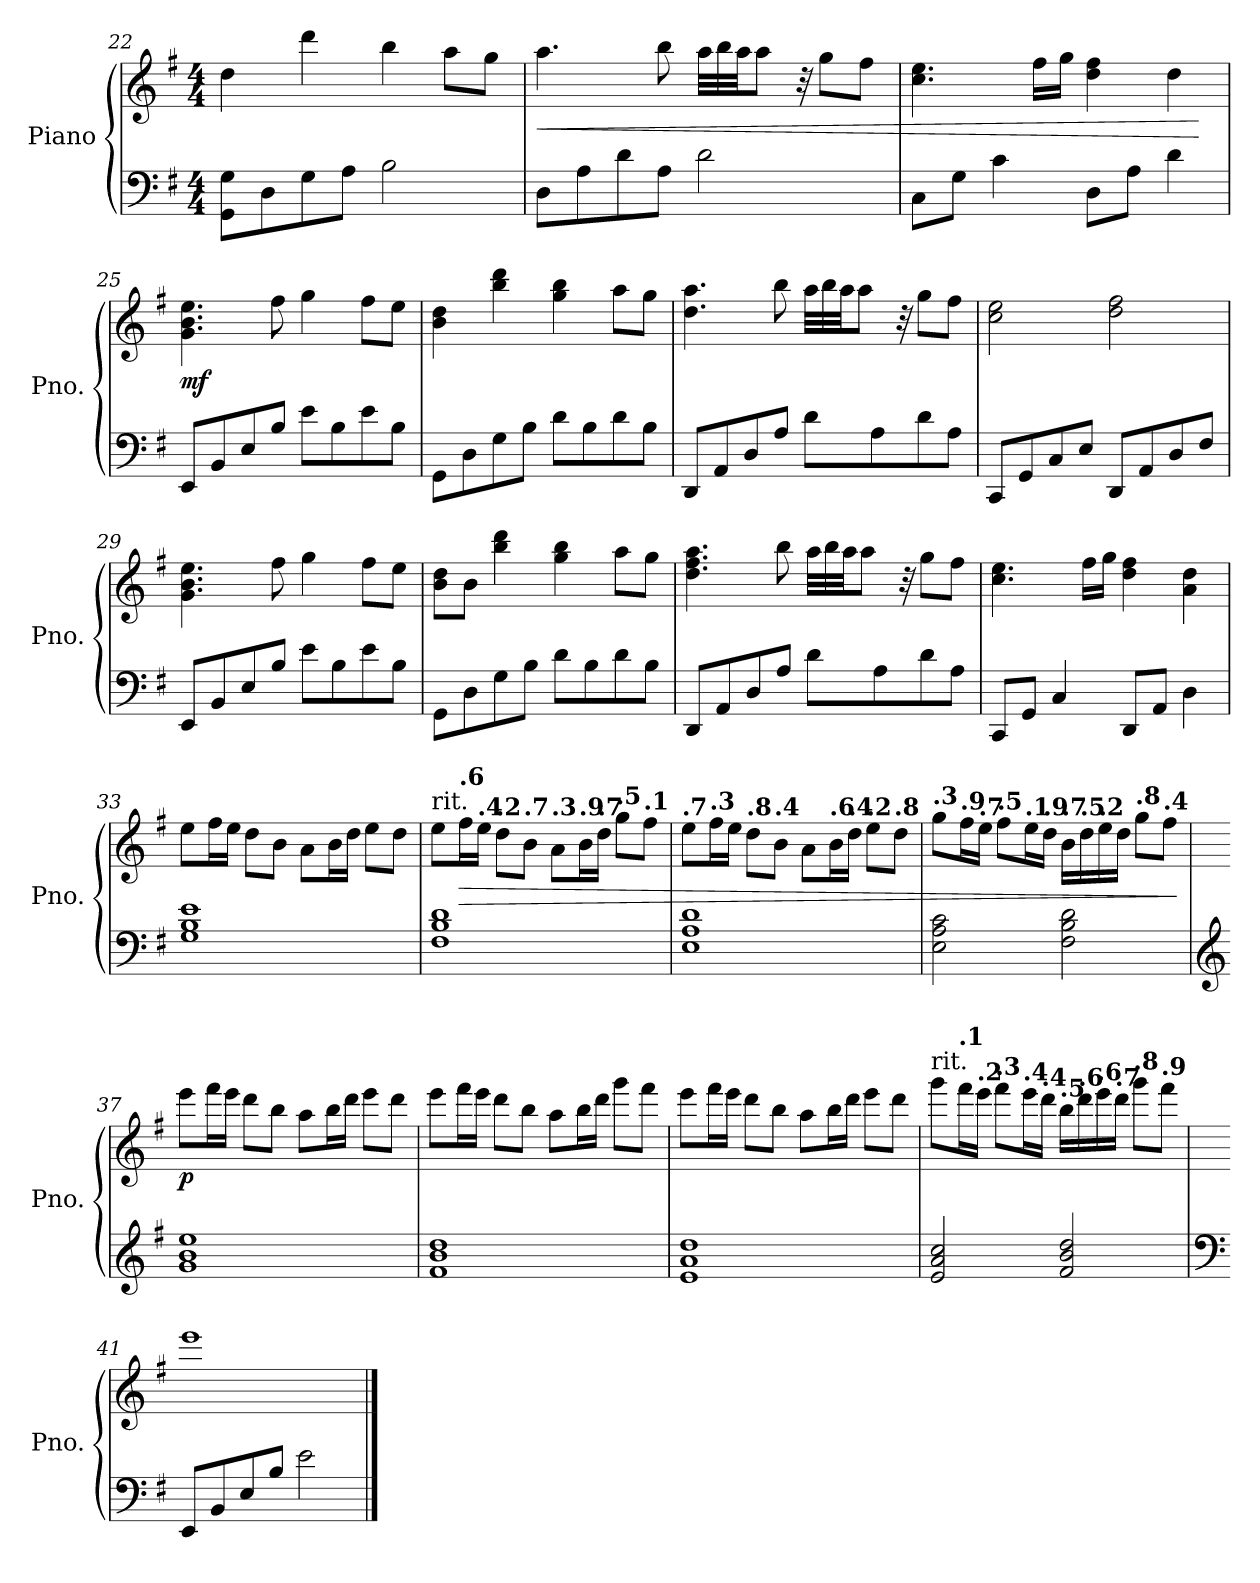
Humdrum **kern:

**kern	**kern	**dynam
*part1	*part1	*part1
*staff2	*staff1	*staff1/2
*I"Piano	*	*
*I'Pno.	*	*
!!LO:LB:g=z
*clefF4	*clefG2	*
*k[f#]	*k[f#]	*
*M4/4	*M4/4	*
=22	=22	=22
8GG\ 8G\L	4dd\	.
8D\	.	.
8G\	4ddd\	.
8A\J	.	.
2B\	4bb\	.
.	8aa\L	.
.	8gg\J	.
=23	=23	=23
!	!	!LO:HP:b
8D\L	4.aa\	<
8A\	.	.
8d\	.	.
8A\J	8bb\	.
2d\	32aa\LLL	.
.	32bb\	.
.	32aa\JJ	.
.	8aa\J	.
.	32r	.
.	8gg\L	.
.	8ff#\J	.
=24	=24	=24
8C\L	4.cc\ 4.ee\	.
8G\J	.	.
4c\	.	.
.	16ff#\LL	.
.	16gg\JJ	.
8D\L	4dd\ 4ff#\	.
8A\J	.	.
4d\	4dd\	.
.	.	[
=25	=25	=25
!	!	!LO:DY:b
8EE/L	4.g\ 4.b\ 4.ee\	mf
8BB/	.	.
8E/	.	.
8B/J	8ff#\	.
8e\L	4gg\	.
8B\	.	.
8e\	8ff#\L	.
8B\J	8ee\J	.
!!LO:LB:g=z
=26	=26	=26
8GG\L	4b\ 4dd\	.
8D\	.	.
8G\	4bb\ 4ddd\	.
8B\J	.	.
8d\L	4gg\ 4bb\	.
8B\	.	.
8d\	8aa\L	.
8B\J	8gg\J	.
=27	=27	=27
8DD/L	4.dd\ 4.aa\	.
8AA/	.	.
8D/	.	.
8A/J	8bb\	.
8d\L	32aa\LLL	.
.	32bb\	.
.	32aa\JJ	.
.	8aa\J	.
8A\	.	.
.	32r	.
8d\	8gg\L	.
8A\J	8ff#\J	.
=28	=28	=28
8CC/L	2cc\ 2ee\	.
8GG/	.	.
8C/	.	.
8E/J	.	.
8DD/L	2dd\ 2ff#\	.
8AA/	.	.
8D/	.	.
8F#/J	.	.
=29	=29	=29
8EE/L	4.g\ 4.b\ 4.ee\	.
8BB/	.	.
8E/	.	.
8B/J	8ff#\	.
8e\L	4gg\	.
8B\	.	.
8e\	8ff#\L	.
8B\J	8ee\J	.
!!LO:PB:g=z
=30	=30	=30
8GG\L	8b\ 8dd\L	.
8D\	8b\J	.
8G\	4bb\ 4ddd\	.
8B\J	.	.
8d\L	4gg\ 4bb\	.
8B\	.	.
8d\	8aa\L	.
8B\J	8gg\J	.
=31	=31	=31
8DD/L	4.dd\ 4.ff#\ 4.aa\	.
8AA/	.	.
8D/	.	.
8A/J	8bb\	.
8d\L	32aa\LLL	.
.	32bb\	.
.	32aa\JJ	.
.	8aa\J	.
8A\	.	.
.	32r	.
8d\	8gg\L	.
8A\J	8ff#\J	.
=32	=32	=32
8CC/L	4.cc\ 4.ee\	.
8GG/J	.	.
4C/	.	.
.	16ff#\LL	.
.	16gg\JJ	.
8DD/L	4dd\ 4ff#\	.
8AA/J	.	.
4D\	4a\ 4dd\	.
=33	=33	=33
1G 1B 1e	8ee\L	.
.	16ff#\L	.
.	16ee\JJ	.
.	8dd\L	.
.	8b\J	.
.	8a\L	.
.	16b\L	.
.	16dd\JJ	.
.	8ee\L	.
.	8dd\J	.
!!LO:LB:g=z
=34	=34	=34
*	*MM110	*
!	!LO:TX:a:t=rit.	!
1F# 1B 1d	8ee\L	.
*	*MM108	*
!	!LO:TX:a:B:t=.6	!
!	!	!LO:HP:b
.	16ff#\L	>
*	*MM108	*
!	!LO:TX:a:B:t=.4	!
.	16ee\JJ	.
*	*MM108	*
!	!LO:TX:a:B:t=.2	!
.	8dd\L	.
*	*MM106	*
!	!LO:TX:a:B:t=.7	!
.	8b\J	.
*	*MM106	*
!	!LO:TX:a:B:t=.3	!
.	8a\L	.
*	*MM104	*
!	!LO:TX:a:B:t=.9	!
.	16b\L	.
*	*MM104	*
!	!LO:TX:a:B:t=.7	!
.	16dd\JJ	.
*	*MM104	*
!	!LO:TX:a:B:t=.5	!
.	8gg\L	.
*	*MM104	*
!	!LO:TX:a:B:t=.1	!
.	8ff#\J	.
=35	=35	=35
*	*MM102	*
!	!LO:TX:a:B:t=.7	!
1E 1A 1d	8ee\L	.
*	*MM102	*
!	!LO:TX:a:B:t=.3	!
.	16ff#\L	.
*	*MM102	*
.	16ee\JJ	.
*	*MM100	*
!	!LO:TX:a:B:t=.8	!
.	8dd\L	.
*	*MM100	*
!	!LO:TX:a:B:t=.4	!
.	8b\J	.
*	*MM100	*
.	8a\L	.
*	*MM98	*
!	!LO:TX:a:B:t=.6	!
.	16b\L	.
*	*MM98	*
!	!LO:TX:a:B:t=.4	!
.	16dd\JJ	.
*	*MM98	*
!	!LO:TX:a:B:t=.2	!
.	8ee\L	.
*	*MM96	*
!	!LO:TX:a:B:t=.8	!
.	8dd\J	.
=36	=36	=36
*	*MM96	*
!	!LO:TX:a:B:t=.3	!
2E\ 2A\ 2c\	8gg\L	.
*	*MM94	*
!	!LO:TX:a:B:t=.9	!
.	16ff#\L	.
*	*MM94	*
!	!LO:TX:a:B:t=.7	!
.	16ee\JJ	.
*	*MM94	*
!	!LO:TX:a:B:t=.5	!
.	8ff#\L	.
*	*MM94	*
!	!LO:TX:a:B:t=.1	!
.	16ee\L	.
*	*MM92	*
!	!LO:TX:a:B:t=.9	!
.	16dd\JJ	.
*	*MM92	*
!	!LO:TX:a:B:t=.7	!
2F#\ 2B\ 2d\	16b\LL	.
*	*MM92	*
!	!LO:TX:a:B:t=.5	!
.	16dd\	.
*	*MM92	*
!	!LO:TX:a:B:t=.2	!
.	16ee\	.
*	*MM92	*
.	16dd\JJ	.
*	*MM90	*
!	!LO:TX:a:B:t=.8	!
.	8gg\L	.
*	*MM90	*
!	!LO:TX:a:B:t=.4	!
.	8ff#\J	.
.	.	]
!!LO:LB:g=z
=37	=37	=37
*clefG2	*	*
*	*MM90	*
!	!	!LO:DY:b
1g 1b 1ee	8eee\L	p
.	16fff#\L	.
.	16eee\JJ	.
.	8ddd\L	.
.	8bb\J	.
.	8aa\L	.
.	16bb\L	.
.	16ddd\JJ	.
.	8eee\L	.
.	8ddd\J	.
=38	=38	=38
1f# 1b 1dd	8eee\L	.
.	16fff#\L	.
.	16eee\JJ	.
.	8ddd\L	.
.	8bb\J	.
.	8aa\L	.
.	16bb\L	.
.	16ddd\JJ	.
.	8ggg\L	.
.	8fff#\J	.
=39	=39	=39
1e 1a 1dd	8eee\L	.
.	16fff#\L	.
.	16eee\JJ	.
.	8ddd\L	.
.	8bb\J	.
.	8aa\L	.
.	16bb\L	.
.	16ddd\JJ	.
.	8eee\L	.
.	8ddd\J	.
!!LO:LB:g=z
=40	=40	=40
*	*MM90	*
!	!LO:TX:a:t=rit.	!
2e/ 2a/ 2cc/	8ggg\L	.
*	*MM86	*
!	!LO:TX:a:B:t=.1	!
.	16fff#\L	.
*	*MM84	*
!	!LO:TX:a:B:t=.2	!
.	16eee\JJ	.
*	*MM82	*
!	!LO:TX:a:B:t=.3	!
.	8fff#\L	.
*	*MM78	*
!	!LO:TX:a:B:t=.4	!
.	16eee\L	.
*	*MM76	*
!	!LO:TX:a:B:t=.4	!
.	16ddd\JJ	.
*	*MM74	*
!	!LO:TX:a:B:t=.5	!
2f#/ 2b/ 2dd/	16bb\LL	.
*	*MM72	*
!	!LO:TX:a:B:t=.6	!
.	16ddd\	.
*	*MM70	*
!	!LO:TX:a:B:t=.6	!
.	16eee\	.
*	*MM68	*
!	!LO:TX:a:B:t=.7	!
.	16ddd\JJ	.
*	*MM66	*
!	!LO:TX:a:B:t=.8	!
.	8ggg\L	.
*	*MM62	*
!	!LO:TX:a:B:t=.9	!
.	8fff#\J	.
=41	=41	=41
*clefF4	*	*
*	*MM60	*
8EE/L	1eee	.
8BB/	.	.
8E/	.	.
8B/J	.	.
2e\	.	.
==	==	==
*-	*-	*-
